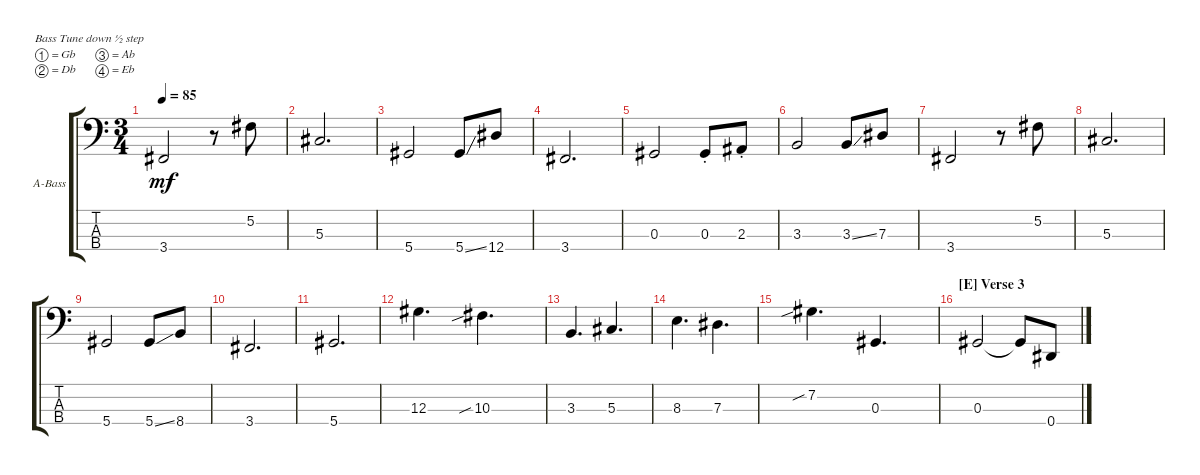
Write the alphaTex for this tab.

\defaultSystemsLayout 4
\bracketExtendMode groupsimilarinstruments
\firstSystemTrackNameOrientation horizontal
\otherSystemsTrackNameOrientation horizontal
\track ("Acoustic Bass" "A-Bass") {instrument acousticbass}
\staff {score tabs}
\tuning (Gb2 Db2 Ab1 Eb1)
\ts (3 4)
\tempo 85
\clef f4
\ks c
3.4.2{dy mf} r.8 5.2.8 |
5.3.2{d} |
5.4.2 5.4{ss}.8 12.4.8 |
3.4.2{d} |
0.3.2 0.3{st}.8 2.3{st}.8 |
3.3.2 3.3{ss}.8 7.3.8 |
3.4.2 r.8 5.2.8 |
5.3.2{d} |
5.4.2 5.4{ss}.8 8.4.8 |
3.4.2{d} |
5.4.2{d} |
12.3.4{d} 10.3{sib}.4{d} |
3.3.4{d} 5.3.4{d} |
8.3.4{d} 7.3.4{d} |
7.2{sib}.4{d} 0.3.4{d} |
\section ("E" "Verse 3")
0.3.2 0.3{t}.8 0.4{sl}.8
